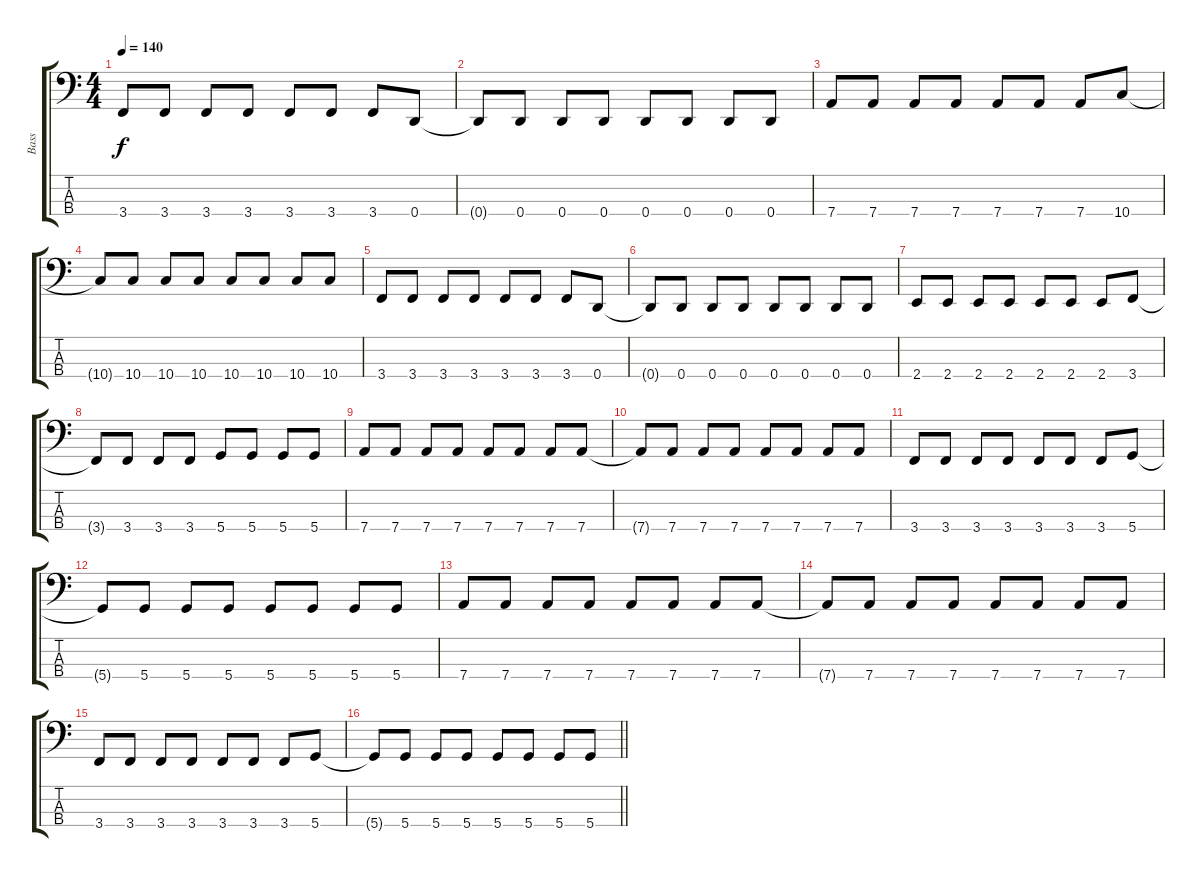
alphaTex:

\track ("Bass" "Bass") {instrument electricbassfinger}
\staff {score tabs}
\tuning (F2 C2 G1 D1) {hide}
\ts (4 4)
\section ("" "")
\tempo 140
\clef f4
\ks c
3.4.8{dy f} 3.4.8 3.4.8 3.4.8 3.4.8 3.4.8 3.4.8 0.4.8 |
0.4{t}.8 0.4.8 0.4.8 0.4.8 0.4.8 0.4.8 0.4.8 0.4.8 |
7.4.8 7.4.8 7.4.8 7.4.8 7.4.8 7.4.8 7.4.8 10.4.8 |
10.4{t}.8 10.4.8 10.4.8 10.4.8 10.4.8 10.4.8 10.4.8 10.4.8 |
3.4.8 3.4.8 3.4.8 3.4.8 3.4.8 3.4.8 3.4.8 0.4.8 |
0.4{t}.8 0.4.8 0.4.8 0.4.8 0.4.8 0.4.8 0.4.8 0.4.8 |
2.4.8 2.4.8 2.4.8 2.4.8 2.4.8 2.4.8 2.4.8 3.4.8 |
3.4{t}.8 3.4.8 3.4.8 3.4.8 5.4.8 5.4.8 5.4.8 5.4.8 |
7.4.8 7.4.8 7.4.8 7.4.8 7.4.8 7.4.8 7.4.8 7.4.8 |
7.4{t}.8 7.4.8 7.4.8 7.4.8 7.4.8 7.4.8 7.4.8 7.4.8 |
3.4.8 3.4.8 3.4.8 3.4.8 3.4.8 3.4.8 3.4.8 5.4.8 |
5.4{t}.8 5.4.8 5.4.8 5.4.8 5.4.8 5.4.8 5.4.8 5.4.8 |
7.4.8 7.4.8 7.4.8 7.4.8 7.4.8 7.4.8 7.4.8 7.4.8 |
7.4{t}.8 7.4.8 7.4.8 7.4.8 7.4.8 7.4.8 7.4.8 7.4.8 |
3.4.8 3.4.8 3.4.8 3.4.8 3.4.8 3.4.8 3.4.8 5.4.8 |
\barLineRight lightlight
5.4{t}.8 5.4.8 5.4.8 5.4.8 5.4.8 5.4.8 5.4.8 5.4.8
